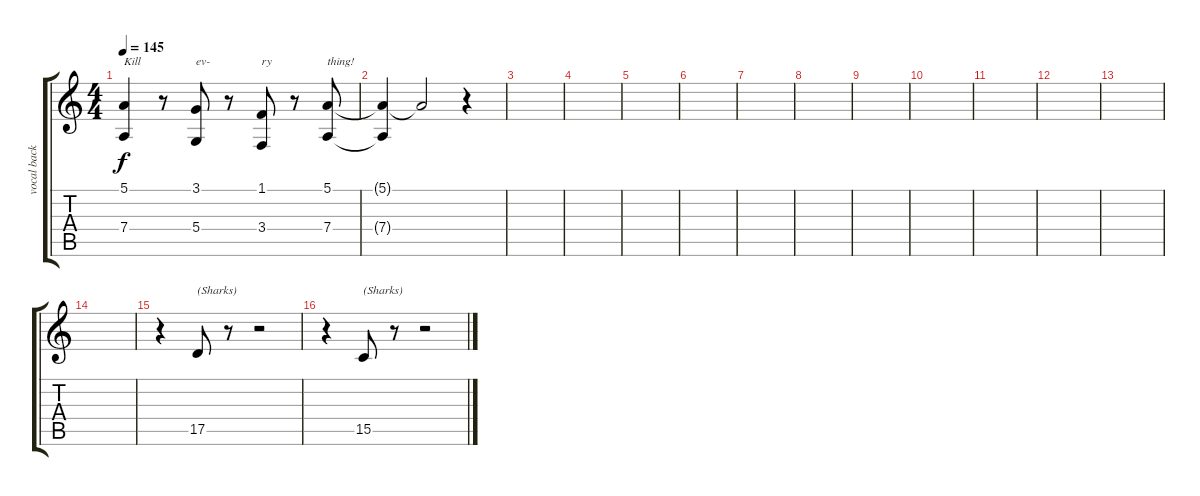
\track ("vocal backup" "vocal back") {instrument lead1square}
\staff {score tabs}
\tuning (E4 B3 G3 D3 A2 E2) {hide}
\ts (4 4)
\tempo 145
\clef g2
\ks c
(5.1 7.4).4{txt "Kill" dy f} r.8 (3.1 5.4).8{txt "ev-"} r.8 (1.1 3.4).8{txt "ry"} r.8 (5.1 7.4).8{txt "thing!"} |
(5.1{t} 7.4{t}).4 5.1{t}.2 r.4 |
|
|
|
|
|
|
|
|
|
|
|
|
r.4 17.5.8{txt "(Sharks)"} r.8 r.2 |
r.4 15.5.8{txt "(Sharks)"} r.8 r.2
